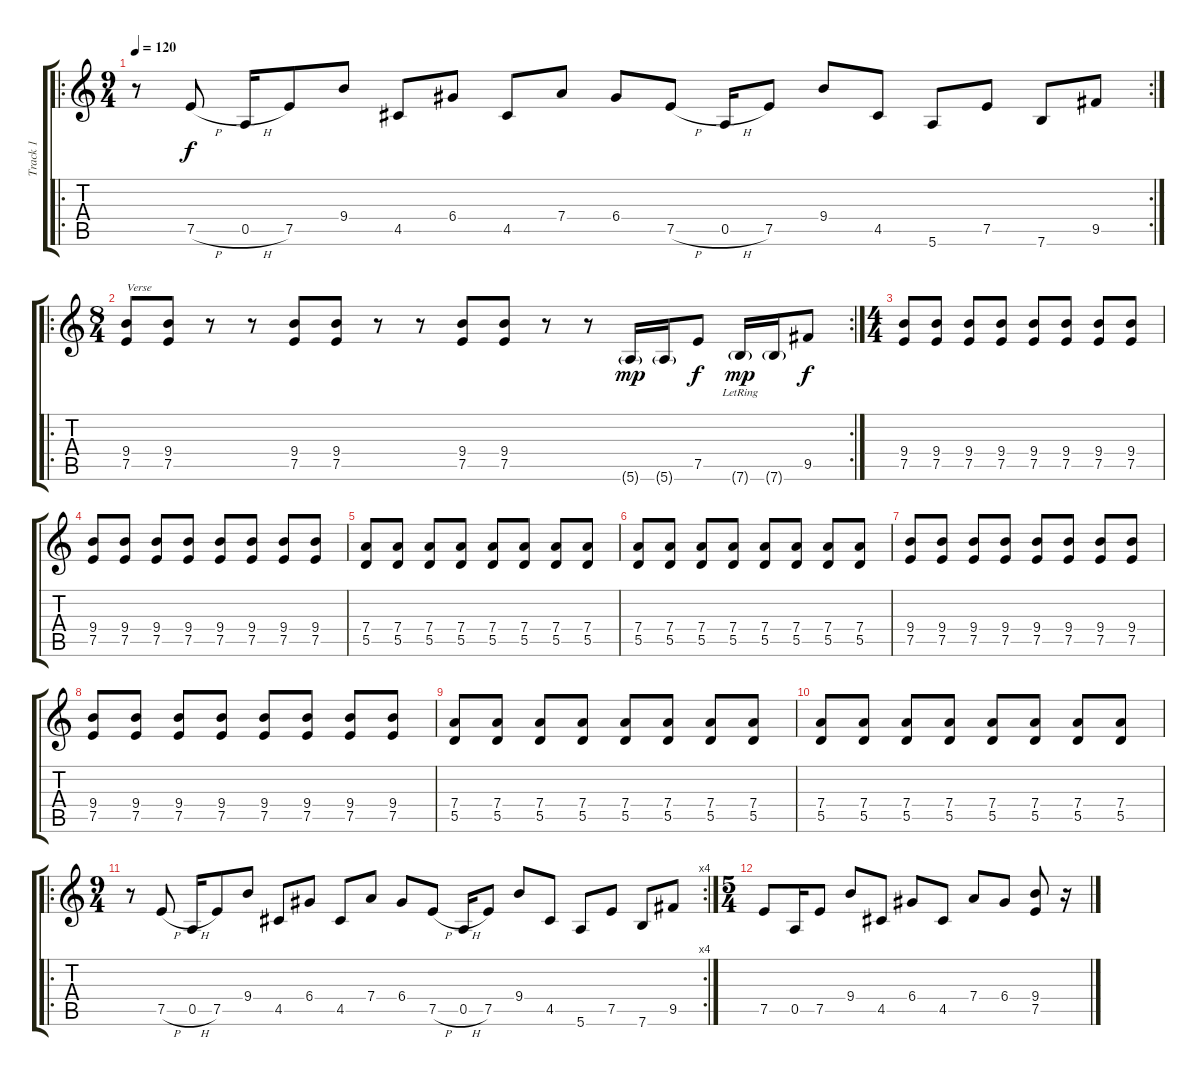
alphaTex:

\track ("Track 1" "Track 1") {instrument distortionguitar}
\staff {score tabs}
\tuning (E4 B3 G3 D3 A2 E2) {hide}
\ro
\rc 2
\ts (9 4)
\tempo 120
\clef g2
\ks c
r.8{dy f} 7.5{h}.8{instrument distortionguitar} 0.5{h}.16 7.5.8 9.4.8 4.5.8 6.4.8 4.5.8 7.4.8 6.4.8 7.5{h}.8 0.5{h}.16 7.5.8 9.4.8 4.5.8 5.6.8 7.5.8 7.6.8 9.5.8 |
\ro
\rc 2
\ts (8 4)
(9.4 7.5).8{txt "Verse"} (9.4 7.5).8 r.8 r.8 (9.4 7.5).8 (9.4 7.5).8 r.8 r.8 (9.4 7.5).8 (9.4 7.5).8 r.8 r.8 5.6{g}.16{dy mp} 5.6{g}.16 7.5.8{dy f} 7.6{g lr}.16{dy mp} 7.6{g}.16 9.5.8{dy f} |
\ts (4 4)
(9.4 7.5).8 (9.4 7.5).8 (9.4 7.5).8 (9.4 7.5).8 (9.4 7.5).8 (9.4 7.5).8 (9.4 7.5).8 (9.4 7.5).8 |
(9.4 7.5).8 (9.4 7.5).8 (9.4 7.5).8 (9.4 7.5).8 (9.4 7.5).8 (9.4 7.5).8 (9.4 7.5).8 (9.4 7.5).8 |
(7.4 5.5).8 (7.4 5.5).8 (7.4 5.5).8 (7.4 5.5).8 (7.4 5.5).8 (7.4 5.5).8 (7.4 5.5).8 (7.4 5.5).8 |
(7.4 5.5).8 (7.4 5.5).8 (7.4 5.5).8 (7.4 5.5).8 (7.4 5.5).8 (7.4 5.5).8 (7.4 5.5).8 (7.4 5.5).8 |
(9.4 7.5).8 (9.4 7.5).8 (9.4 7.5).8 (9.4 7.5).8 (9.4 7.5).8 (9.4 7.5).8 (9.4 7.5).8 (9.4 7.5).8 |
(9.4 7.5).8 (9.4 7.5).8 (9.4 7.5).8 (9.4 7.5).8 (9.4 7.5).8 (9.4 7.5).8 (9.4 7.5).8 (9.4 7.5).8 |
(7.4 5.5).8 (7.4 5.5).8 (7.4 5.5).8 (7.4 5.5).8 (7.4 5.5).8 (7.4 5.5).8 (7.4 5.5).8 (7.4 5.5).8 |
(7.4 5.5).8 (7.4 5.5).8 (7.4 5.5).8 (7.4 5.5).8 (7.4 5.5).8 (7.4 5.5).8 (7.4 5.5).8 (7.4 5.5).8 |
\ro
\rc 4
\ts (9 4)
r.8 7.5{h}.8 0.5{h}.16 7.5.8 9.4.8 4.5.8 6.4.8 4.5.8 7.4.8 6.4.8 7.5{h}.8 0.5{h}.16 7.5.8 9.4.8 4.5.8 5.6.8 7.5.8 7.6.8 9.5.8 |
\ts (5 4)
7.5.8 0.5.16 7.5.8 9.4.8 4.5.8 6.4.8 4.5.8 7.4.8 6.4.8 (9.4 7.5).8 r.16
